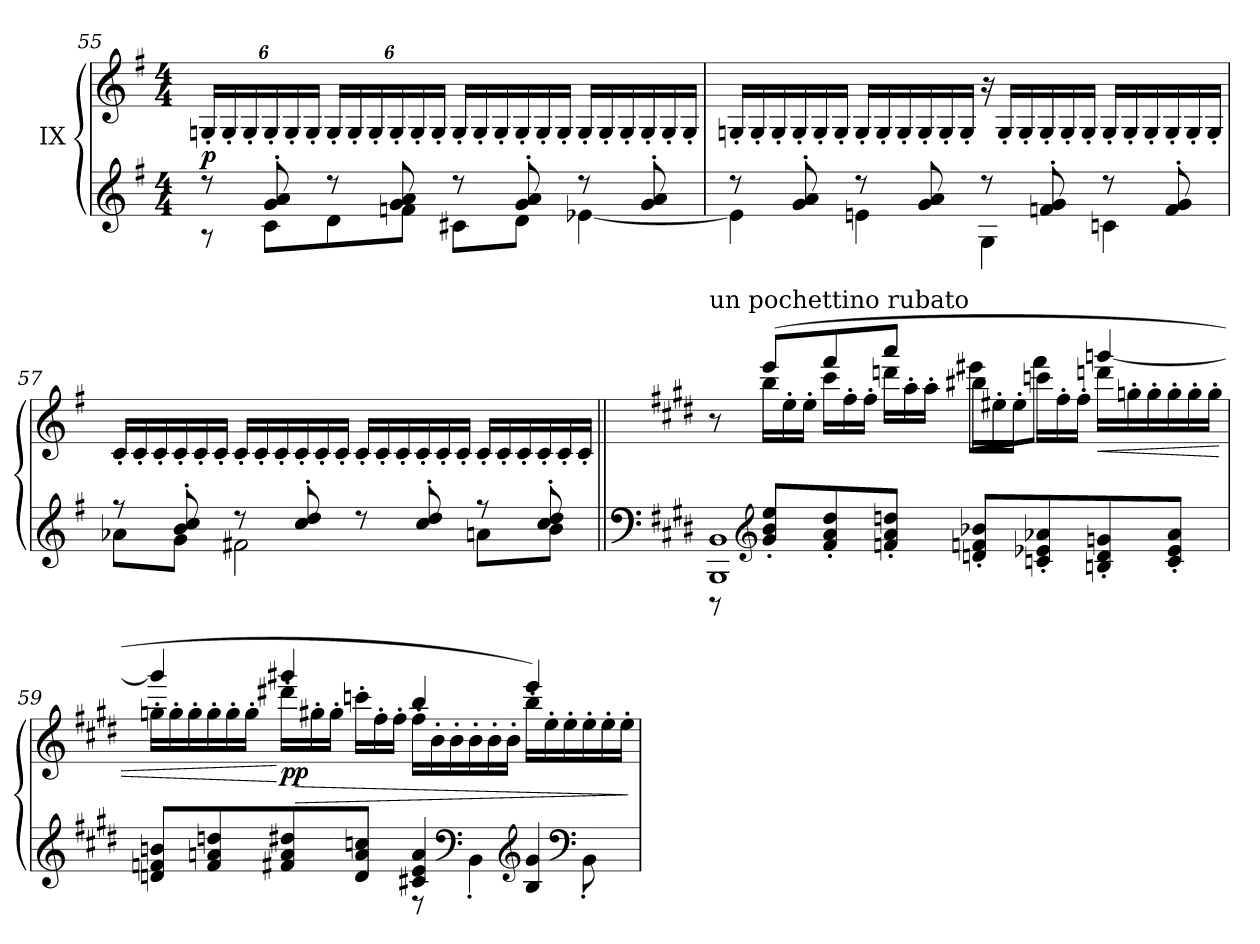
**kern	**kern	**dynam
*part1	*part1	*part1
*staff2	*staff1	*staff1/2
*I"IX	*	*
!!LO:LB:g=z
*clefG2	*clefG2	*
*k[f#]	*k[f#]	*
*M4/4	*M4/4	*
=55	=55	=55
*^	*	*
*	*	*Xbrackettup	*
!	!	!	!LO:DY:b
8r	8r	24Gn'/LL	p
.	.	24G'/	.
.	.	24G'/	.
8g/' 8a/'	8c<<<\L	24G'/	.
.	.	24G'/	.
.	.	24G'/JJ	.
8r	8d\	24G'/LL	.
.	.	24G'/	.
.	.	24G'/	.
8g/ 8a/	8fn<\J	24G'/	.
.	.	24G'/	.
.	.	24G'/JJ	.
*	*	*Xtuplet	*
8r	8c#X\L	24G'/LL	.
.	.	24G'/	.
.	.	24G'/	.
8g/' 8a/'	8d<\J	24G'/	.
.	.	24G'/	.
.	.	24G'/JJ	.
8r	[4e-X\	24G'/LL	.
.	.	24G'/	.
.	.	24G'/	.
8g/' 8a/'	.	24G'/	.
.	.	24G'/	.
.	.	24G'/JJ	.
=56	=56	=56	=56
8r	4e-\]	24Gn'/LL	.
.	.	24G'/	.
.	.	24G'/	.
8g/<' 8a/<'	.	24G'/	.
.	.	24G'/	.
.	.	24G'/JJ	.
8r	4en<\	24G'/LL	.
.	.	24G'/	.
.	.	24G'/	.
8g/ 8a/	.	24G'/	.
.	.	24G'/	.
.	.	24G'/JJ	.
8r	4G\	24r	.
.	.	24G'/LL	.
.	.	24G'/	.
8fn/' 8g/'	.	24G'/	.
.	.	24G'/	.
.	.	24G'/JJ	.
8r	4cn<\	24G'/LL	.
.	.	24G'/	.
.	.	24G'/	.
8f/' 8g/'	.	24G'/	.
.	.	24G'/	.
.	.	24G'/JJ	.
!!LO:LB:g=z
=57	=57	=57	=57
8r	8a-X<\L	24c'/LL	.
.	.	24c'/	.
.	.	24c'/	.
8b/' 8cc/'	8g<\J	24c'/	.
.	.	24c'/	.
.	.	24c'/JJ	.
8r	2f#X<\	24c'/LL	.
.	.	24c'/	.
.	.	24c'/	.
8cc/' 8dd/'	.	24c'/	.
.	.	24c'/	.
.	.	24c'/JJ	.
8r	.	24c'/LL	.
.	.	24c'/	.
.	.	24c'/	.
8cc/' 8dd/'	.	24c'/	.
.	.	24c'/	.
.	.	24c'/JJ	.
8r	8an<\L	24c'/LL	.
.	.	24c'/	.
.	.	24c'/	.
8cc/' 8dd/'	8b\J	24c'/	.
.	.	24c'/	.
.	.	24c'/JJ	.
=58||	=58||	=58||	=58||
*clefF4	*	*	*
*k[f#c#g#d#]	*	*k[f#c#g#d#]	*
*	*	*^	*
!	!	!LO:TX:a:t=un pochettino rubato	!	!
!	!	!	!	!LO:DY:b
!	!	!	!	!LO:DY:n=1:b
1BBB 1BB	8r	8r	8ryy	p other-dynamics
*clefG2	*	*	*	*
.	8g#/'> 8b/'> 8ee/'>L	24bb\LL	(<8eee/L	.
.	.	24ee<'\	.	.
.	.	24ee<'\JJ	.	.
.	8f#/'> 8a/'> 8dd#/'>	24ccc#\LL	8fff#/	.
.	.	24ff#'\	.	.
.	.	24ff#'\JJ	.	.
.	8fn/'> 8a/'> 8ddn/'>J	24dddn\LL	8aaa/J	.
.	.	24aa'\	.	.
.	.	24aa'\JJ	.	.
.	8dn/'> 8fn/'> 8b-X/'>L	24bb#X\LL	8eee#X<\L	.
.	.	24ee#X'\	.	.
.	.	24ee#'\JJ	.	.
.	8cn/'> 8e-X/'> 8a-X/'>	24cccn\LL	8fff#<\J	.
.	.	24ff#'\	.	.
.	.	24ff#'\JJ	.	.
!	!	!	!	!LO:HP:b
.	8Bn/'> 8d/'> 8gn/'>	24dddn\LL	[4gggn/	<
.	.	24ggn'\	.	.
.	.	24gg'\	.	.
.	8c/'> 8e-/'> 8a-/'>J	24gg'\	.	.
.	.	24gg'\	.	.
.	.	24gg'\JJ	.	.
!!LO:LB:g=z	!!
=59	=59	=59	=59	=59
8dn/ 8fn/ 8bn/L	2ryy	24ggn'\LL	4gggn/]	.
.	.	24gg'\	.	.
.	.	24gg'\	.	.
8f/ 8an/ 8ddn/	.	24gg'\	.	.
.	.	24gg'\	.	.
.	.	24gg'\JJ	.	.
!	!	!	!	!LO:DY:n=1:b
8f#X/ 8a/ 8dd#X/	.	24ddd#X'\LL	4ggg#X/	[ pp
!	!	!	!	!LO:HP:b
.	.	24gg#X'\	.	>
.	.	24gg#'\JJ	.	.
8d/ 8a/ 8ccn/J	.	24cccn'\LL	.	.
.	.	24ff#'\	.	.
.	.	24ff#'\JJ	.	.
4c#X/ 4e/ 4a/	8r	24ff#'\LL	4bb/	.
.	.	24b'\	.	.
.	.	24b'\	.	.
*clefF4	*	*	*	*
.	4BB'\	24b'\	.	.
.	.	24b'\	.	.
.	.	24b'\JJ	.	.
*clefG2	*	*	*	*
4B/ 4g#i/	.	24bb'\LL	4eee/)	.
.	.	24ee'\	.	.
.	.	24ee'\	.	.
*clefF4	*	*	*	*
.	8BB'\	24ee'\	.	.
.	.	24ee'\	.	.
.	.	24ee'\JJ	.	.
*v	*v	*	*	*
*	*v	*v	*
.	.	]
=	=	=
*-	*-	*-
